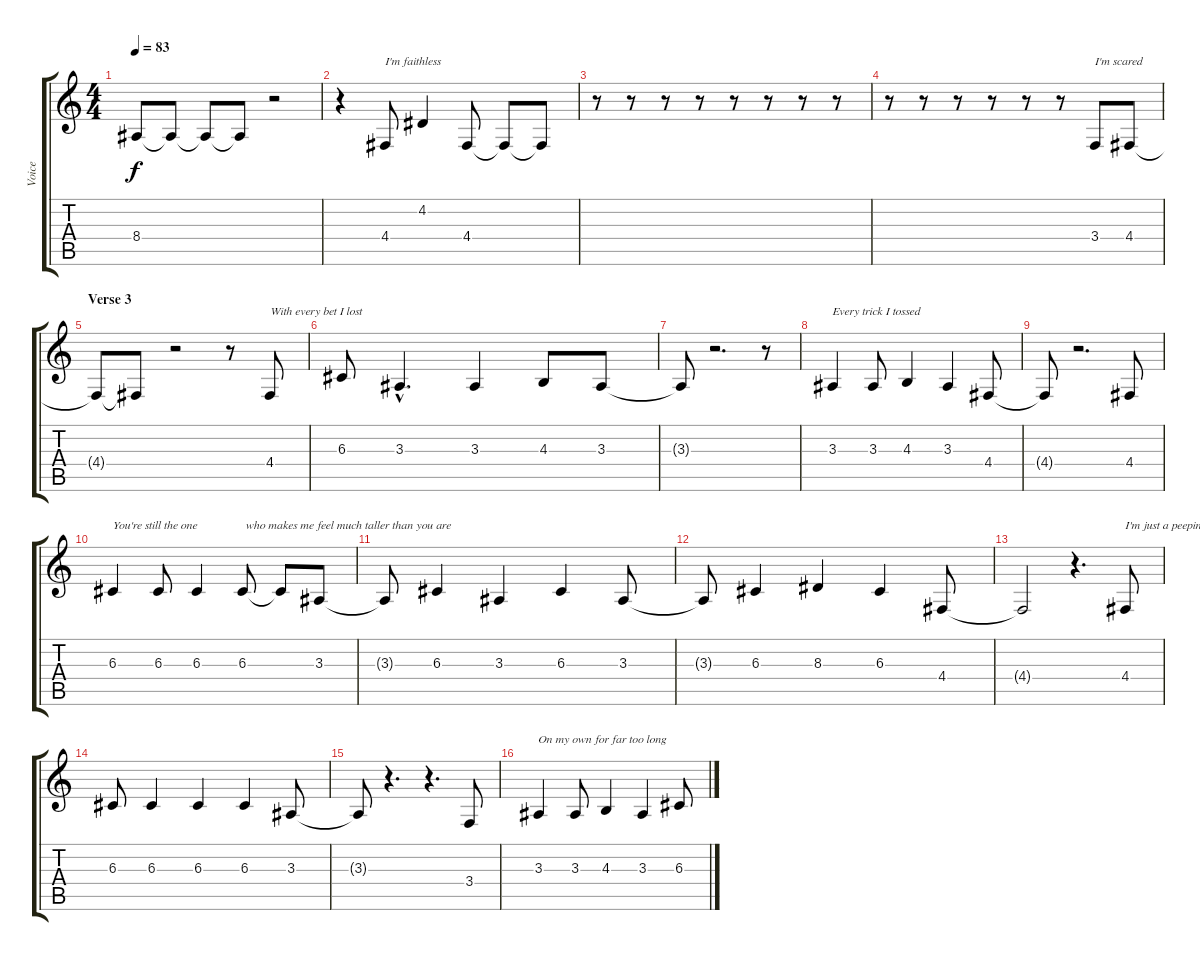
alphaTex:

\track ("Voice" "Voice") {instrument lead2sawtooth}
\staff {score tabs}
\tuning (E4 B3 G3 D3 A2 D2) {hide}
\ts (4 4)
\tempo 83
\clef g2
\ks c
8.4.8{dy f} 8.4{t}.8 8.4{t}.8 8.4{t}.8 r.2 |
r.4 4.4.8{txt "I'm faithless"} 4.2.4 4.4.8 4.4{t}.8 4.4{t}.8 |
r.8 r.8 r.8 r.8 r.8 r.8 r.8 r.8 |
r.8 r.8 r.8 r.8 r.8 r.8 3.4.8{txt "I'm scared"} 4.4.8 |
\section ("" "Verse 3")
4.4{t}.8 4.4{t}.8 r.2 r.8 4.4.8{txt "With every bet I lost"} |
6.3.8 3.3{hac}.4{d} 3.3.4 4.3.8 3.3.8 |
3.3{t}.8 r.2{d} r.8 |
3.3.4{txt "Every trick I tossed"} 3.3.8 4.3.4 3.3.4 4.4.8 |
4.4{t}.8 r.2{d} 4.4.8 |
6.3.4{txt "You're still the one"} 6.3.8 6.3.4 6.3.8{txt " who makes me feel much taller than you are"} 6.3{t}.8 3.3.8 |
3.3{t}.8 6.3.4 3.3.4 6.3.4 3.3.8 |
3.3{t}.8 6.3.4 8.3.4 6.3.4 4.4.8 |
4.4{t}.2 r.4{d} 4.4.8{txt "I'm just a peeping tom"} |
6.3.8 6.3.4 6.3.4 6.3.4 3.3.8 |
3.3{t}.8 r.4{d} r.4{d} 3.4.8 |
3.3.4{txt "On my own for far too long"} 3.3.8 4.3.4 3.3.4 6.3.8
